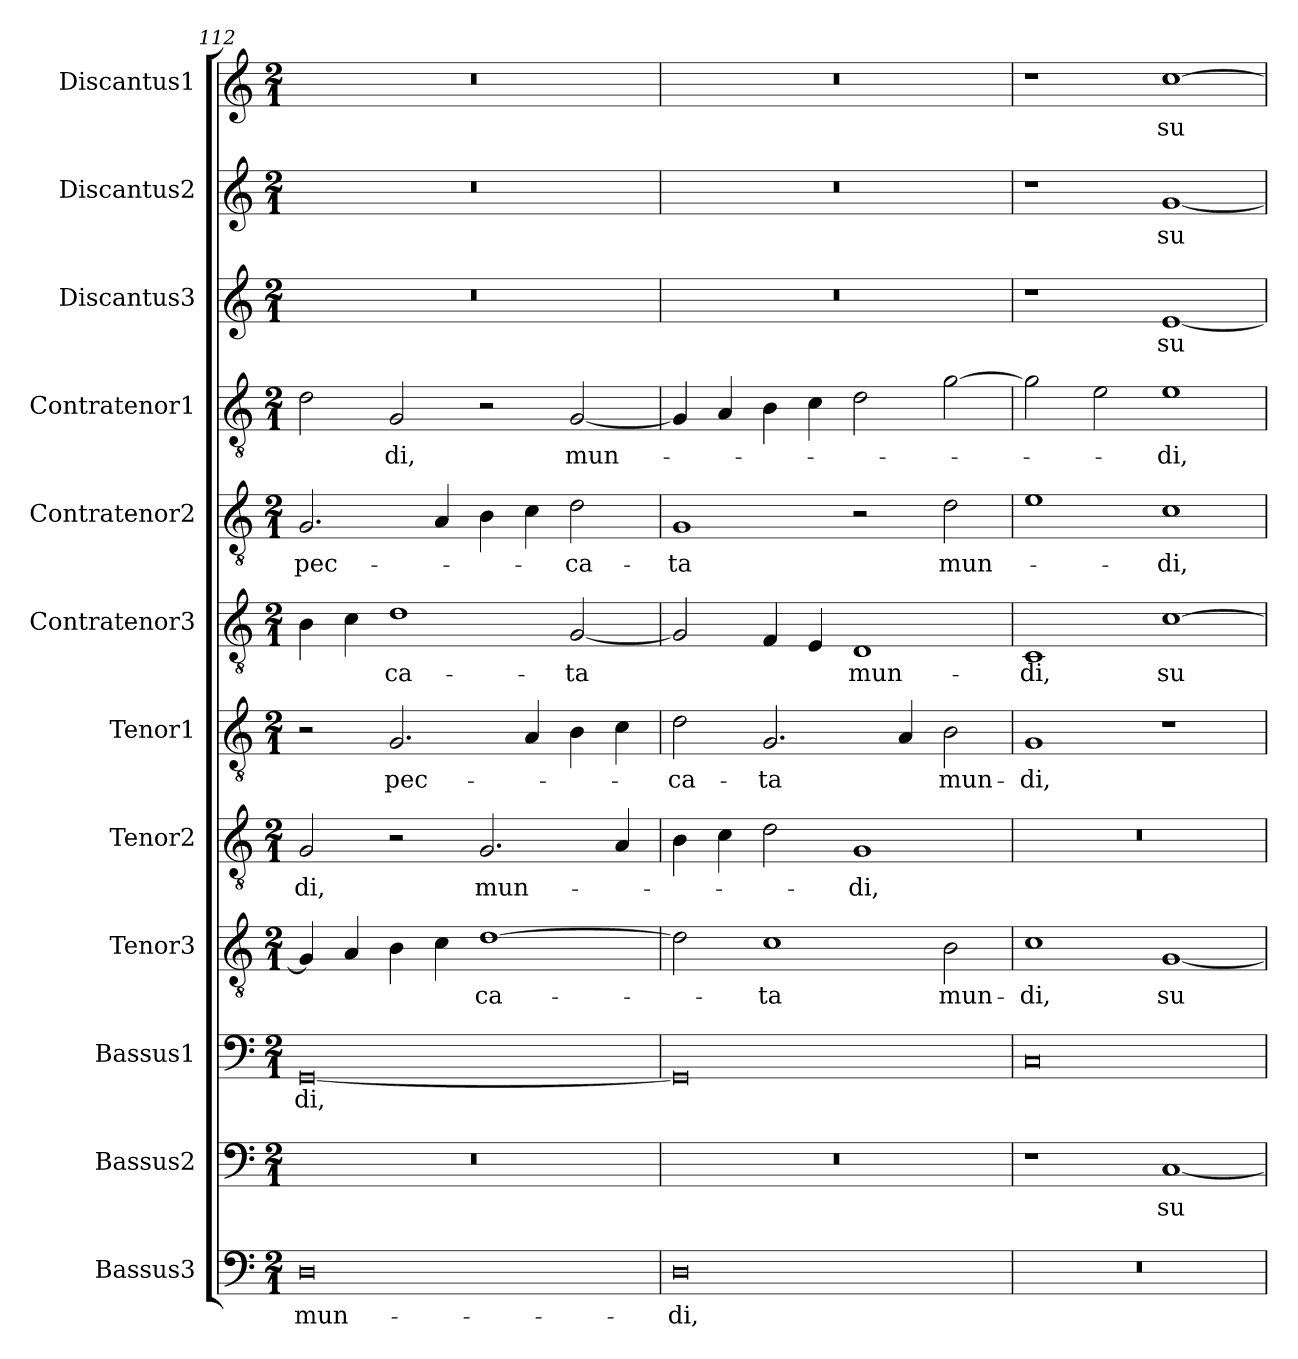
**kern	**text	**kern	**text	**kern	**text	**kern	**text	**kern	**text	**kern	**text	**kern	**text	**kern	**text	**kern	**text	**kern	**text	**kern	**text	**kern	**text
*part12	*part12	*part11	*part11	*part10	*part10	*part9	*part9	*part8	*part8	*part7	*part7	*part6	*part6	*part5	*part5	*part4	*part4	*part3	*part3	*part2	*part2	*part1	*part1
*staff12	*staff12	*staff11	*staff11	*staff10	*staff10	*staff9	*staff9	*staff8	*staff8	*staff7	*staff7	*staff6	*staff6	*staff5	*staff5	*staff4	*staff4	*staff3	*staff3	*staff2	*staff2	*staff1	*staff1
*I"Bassus3	*	*I"Bassus2	*	*I"Bassus1	*	*I"Tenor3	*	*I"Tenor2	*	*I"Tenor1	*	*I"Contratenor3	*	*I"Contratenor2	*	*I"Contratenor1	*	*I"Discantus3	*	*I"Discantus2	*	*I"Discantus1	*
*I'B3	*	*I'B2	*	*I'B1	*	*I'T3	*	*I'T2	*	*I'T1	*	*I'Ct3	*	*I'Ct2	*	*I'Ct1	*	*I'D3	*	*I'D2	*	*I'D1	*
*clefF4	*	*clefF4	*	*clefF4	*	*clefGv2	*	*clefGv2	*	*clefGv2	*	*clefGv2	*	*clefGv2	*	*clefGv2	*	*clefG2	*	*clefG2	*	*clefG2	*
*k[]	*	*k[]	*	*k[]	*	*k[]	*	*k[]	*	*k[]	*	*k[]	*	*k[]	*	*k[]	*	*k[]	*	*k[]	*	*k[]	*
*M2/1	*	*M2/1	*	*M2/1	*	*M2/1	*	*M2/1	*	*M2/1	*	*M2/1	*	*M2/1	*	*M2/1	*	*M2/1	*	*M2/1	*	*M2/1	*
=112	=112	=112	=112	=112	=112	=112	=112	=112	=112	=112	=112	=112	=112	=112	=112	=112	=112	=112	=112	=112	=112	=112	=112
0D\	mun-	0r	.	[0GG/	-di,	4G/]	.	2G/	-di,	2r	.	4B\	.	2.G/	pec-	2d\	.	0r	.	0r	.	0r	.
.	.	.	.	.	.	4A/	.	.	.	.	.	4c\	.	.	.	.	.	.	.	.	.	.	.
.	.	.	.	.	.	4B\	.	2r	.	2.G/	pec-	1d\	-ca-	.	.	2G/	-di,	.	.	.	.	.	.
.	.	.	.	.	.	4c\	.	.	.	.	.	.	.	4A/	.	.	.	.	.	.	.	.	.
.	.	.	.	.	.	[1d\	-ca-	2.G/	mun-	.	.	.	.	4B\	.	2r	.	.	.	.	.	.	.
.	.	.	.	.	.	.	.	.	.	4A/	.	.	.	4c\	.	.	.	.	.	.	.	.	.
.	.	.	.	.	.	.	.	.	.	4B\	.	[2G/	-ta	2d\	-ca-	[2G/	mun-	.	.	.	.	.	.
.	.	.	.	.	.	.	.	4A/	.	4c\	.	.	.	.	.	.	.	.	.	.	.	.	.
=113	=113	=113	=113	=113	=113	=113	=113	=113	=113	=113	=113	=113	=113	=113	=113	=113	=113	=113	=113	=113	=113	=113	=113
0D\	-di,	0r	.	0GG/]	.	2d\]	.	4B\	.	2d\	-ca-	2G/]	.	1G/	-ta	4G/]	.	0r	.	0r	.	0r	.
.	.	.	.	.	.	.	.	4c\	.	.	.	.	.	.	.	4A/	.	.	.	.	.	.	.
.	.	.	.	.	.	1c\	-ta	2d\	.	2.G/	-ta	4F/	.	.	.	4B\	.	.	.	.	.	.	.
.	.	.	.	.	.	.	.	.	.	.	.	4E/	.	.	.	4c\	.	.	.	.	.	.	.
.	.	.	.	.	.	.	.	1G/	-di,	.	.	1D/	mun-	2r	.	2d\	.	.	.	.	.	.	.
.	.	.	.	.	.	.	.	.	.	4A/	.	.	.	.	.	.	.	.	.	.	.	.	.
.	.	.	.	.	.	2B\	mun-	.	.	2B\	mun-	.	.	2d\	mun-	[2g\	.	.	.	.	.	.	.
=114	=114	=114	=114	=114	=114	=114	=114	=114	=114	=114	=114	=114	=114	=114	=114	=114	=114	=114	=114	=114	=114	=114	=114
0r	.	1r	.	0C/	.	1c\	-di,	0r	.	1G/	-di,	1C/	-di,	1e\	.	2g\]	.	1r	.	1r	.	1r	.
.	.	.	.	.	.	.	.	.	.	.	.	.	.	.	.	2e\	.	.	.	.	.	.	.
.	.	[1C/	su-	.	.	[1G/	su-	.	.	1r	.	[1c\	su-	1c\	-di,	1e\	-di,	[1e/	su-	[1g/	su-	[1cc\	su-
=	=	=	=	=	=	=	=	=	=	=	=	=	=	=	=	=	=	=	=	=	=	=	=
*-	*-	*-	*-	*-	*-	*-	*-	*-	*-	*-	*-	*-	*-	*-	*-	*-	*-	*-	*-	*-	*-	*-	*-
